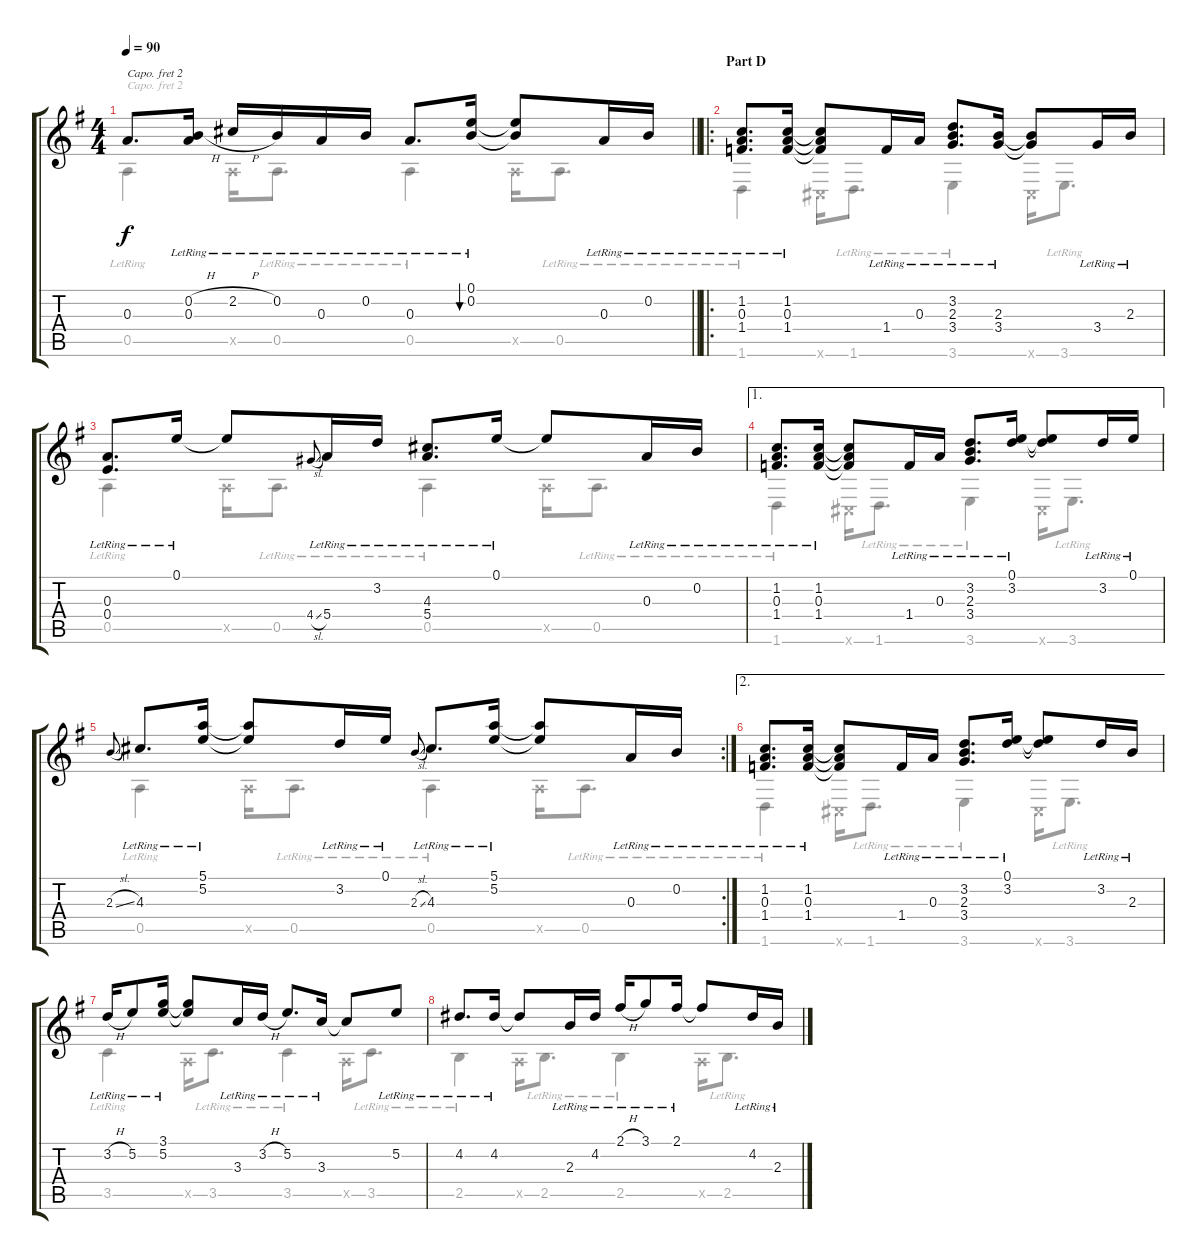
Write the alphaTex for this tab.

\track "" {instrument acousticguitarsteel}
\staff {score tabs}
\capo 2
\tuning (D4 A3 G3 D3 G2 B1) {hide}
\voice
\ts (4 4)
\tempo 90
\clef g2
\barLineRight lightlight
\ks g
0.3{t}.8{d dy f} (0.2{h lr} 0.3{lr}).16 2.2{h lr}.16 0.2{lr}.16 0.3{lr}.16 0.2{lr}.16 0.3{lr}.8{d} (0.1{lr} 0.2{lr}).16{bu 60} (0.1{t} 0.2{t}).8 0.3{lr}.16 0.2{lr}.16 |
\ro
\section ("" "Part D")
(1.2{lr} 0.3{lr} 1.4{lr}).8{d} (1.2{lr} 0.3{lr} 1.4{lr}).16 (1.2{t} 0.3{t} 1.4{t}).8 1.4{lr}.16 0.3{lr}.16 (3.2{lr} 2.3{lr} 3.4{lr}).8{d} (2.3{lr} 3.4{lr}).16 (2.3{t} 3.4{t}).8 3.4{lr}.16 2.3{lr}.16 |
(0.3{lr} 0.4{lr}).8{d} 0.1{lr}.16 0.1{t}.8 4.4{sl}.8{gr onbeat} 5.4{lr}.16 3.2{lr}.16 (4.3{lr} 5.4{lr}).8{d} 0.1{lr}.16 0.1{t}.8 0.3{lr}.16 0.2{lr}.16 |
\ae 1
(1.2{lr} 0.3{lr} 1.4{lr}).8{d} (1.2{lr} 0.3{lr} 1.4{lr}).16 (1.2{t} 0.3{t} 1.4{t}).8 1.4{lr}.16 0.3{lr}.16 (3.2{lr} 2.3{lr} 3.4{lr}).8{d} (0.1{lr} 3.2{lr}).16 (0.1{t} 3.2{t}).8 3.2{lr}.16 0.1{lr}.16 |
\rc 2
2.3{sl}.8{gr onbeat} 4.3{lr}.8{d} (5.1{lr} 5.2{lr}).16 (5.1{t} 5.2{t}).8 3.2{lr}.16 0.1{lr}.16 2.3{sl}.8{gr onbeat} 4.3{lr}.8{d} (5.1{lr} 5.2{lr}).16 (5.1{t} 5.2{t}).8 0.3{lr}.16 0.2{lr}.16 |
\ae 2
(1.2{lr} 0.3{lr} 1.4{lr}).8{d} (1.2{lr} 0.3{lr} 1.4{lr}).16 (1.2{t} 0.3{t} 1.4{t}).8 1.4{lr}.16 0.3{lr}.16 (3.2{lr} 2.3{lr} 3.4{lr}).8{d} (0.1{lr} 3.2{lr}).16 (0.1{t} 3.2{t}).8 3.2{lr}.16 2.3{lr}.16 |
3.2{h lr}.16 5.2{lr}.8 (3.1{lr} 5.2{lr}).16 (3.1{t} 5.2{t}).8 3.3{lr}.16 3.2{h lr}.16 5.2{lr}.8{d} 3.3{lr}.16 3.3{t}.8 5.2{lr}.8 |
4.2{lr}.8{d} 4.2{lr}.16 4.2{t}.8 2.3{lr}.16 4.2{lr}.16 2.1{h lr}.16 3.1{lr}.8 2.1{lr}.16 2.1{t}.8 4.2{lr}.16 2.3{lr}.16
\voice
\clef g2
\ottava regular
\simile none
\barLineRight lightlight
\ks g
0.5{lr}.4{dy f} 0.5{x}.16 0.5{lr}.8{d} 0.5{lr}.4 0.5{x}.16 0.5{lr}.8{d} |
1.6{lr}.4 0.6{x}.16 1.6{lr}.8{d} 3.6{lr}.4 0.6{x}.16 3.6{lr}.8{d} |
0.5{lr}.4 0.5{x}.16 0.5{lr}.8{d} 0.5{lr}.4 0.5{x}.16 0.5{lr}.8{d} |
1.6{lr}.4 0.6{x}.16 1.6{lr}.8{d} 3.6{lr}.4 0.6{x}.16 3.6{lr}.8{d} |
0.5{lr}.4 0.5{x}.16 0.5{lr}.8{d} 0.5{lr}.4 0.5{x}.16 0.5{lr}.8{d} |
1.6{lr}.4 0.6{x}.16 1.6{lr}.8{d} 3.6{lr}.4 0.6{x}.16 3.6{lr}.8{d} |
3.5{lr}.4 0.5{x}.16 3.5{lr}.8{d} 3.5{lr}.4 0.5{x}.16 3.5{lr}.8{d} |
2.5{lr}.4 0.5{x}.16 2.5{lr}.8{d} 2.5{lr}.4 0.5{x}.16 2.5{lr}.8{d}
